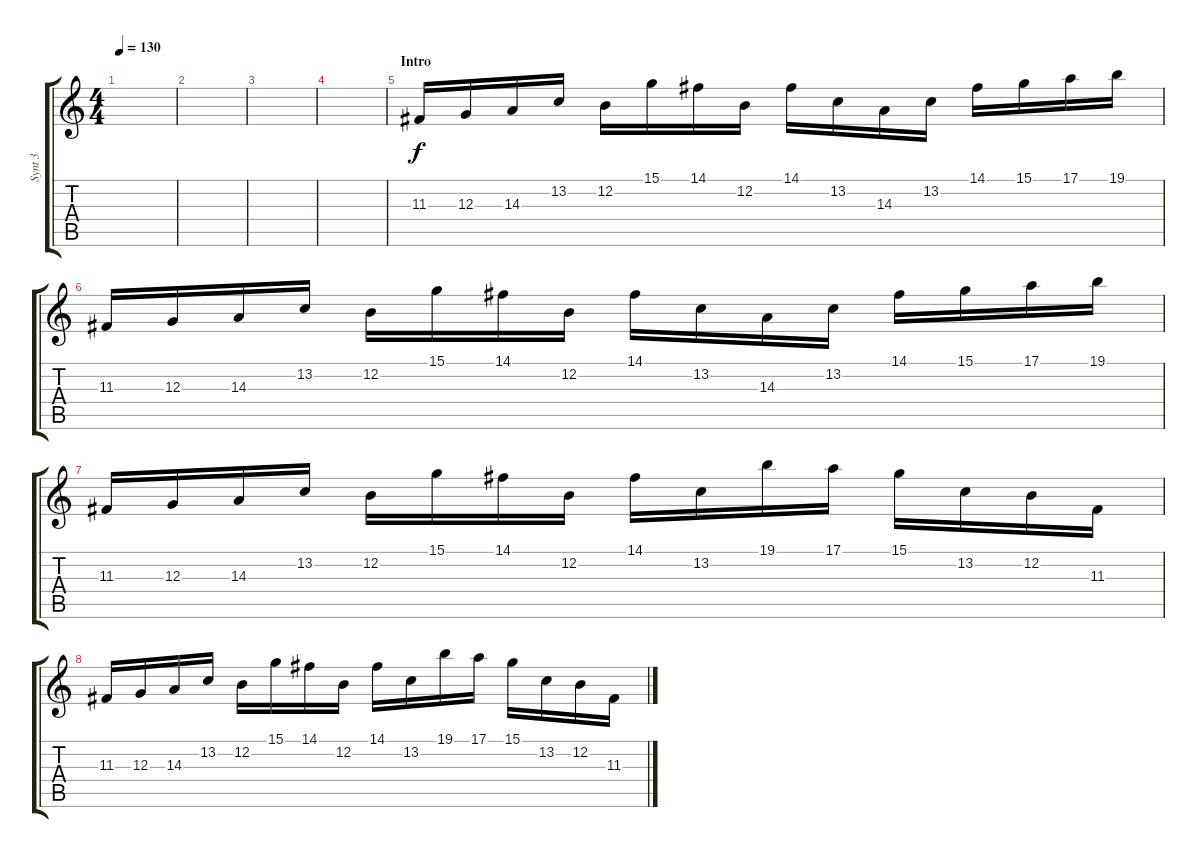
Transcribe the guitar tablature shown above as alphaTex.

\track ("Synt 3" "Synt 3") {instrument fx4atmosphere}
\staff {score tabs}
\tuning (E4 B3 G3 D3 A2 E2) {hide}
\ts (4 4)
\section ("" "")
\tempo 130
\clef g2
\ks c
|
|
|
|
\section ("" "Intro")
11.3.16 12.3.16 14.3.16 13.2.16 12.2.16 15.1.16 14.1.16 12.2.16 14.1.16 13.2.16 14.3.16 13.2.16 14.1.16 15.1.16 17.1.16 19.1.16 |
11.3.16 12.3.16 14.3.16 13.2.16 12.2.16 15.1.16 14.1.16 12.2.16 14.1.16 13.2.16 14.3.16 13.2.16 14.1.16 15.1.16 17.1.16 19.1.16 |
11.3.16 12.3.16 14.3.16 13.2.16 12.2.16 15.1.16 14.1.16 12.2.16 14.1.16 13.2.16 19.1.16 17.1.16 15.1.16 13.2.16 12.2.16 11.3.16 |
11.3.16 12.3.16 14.3.16 13.2.16 12.2.16 15.1.16 14.1.16 12.2.16 14.1.16 13.2.16 19.1.16 17.1.16 15.1.16 13.2.16 12.2.16 11.3.16
